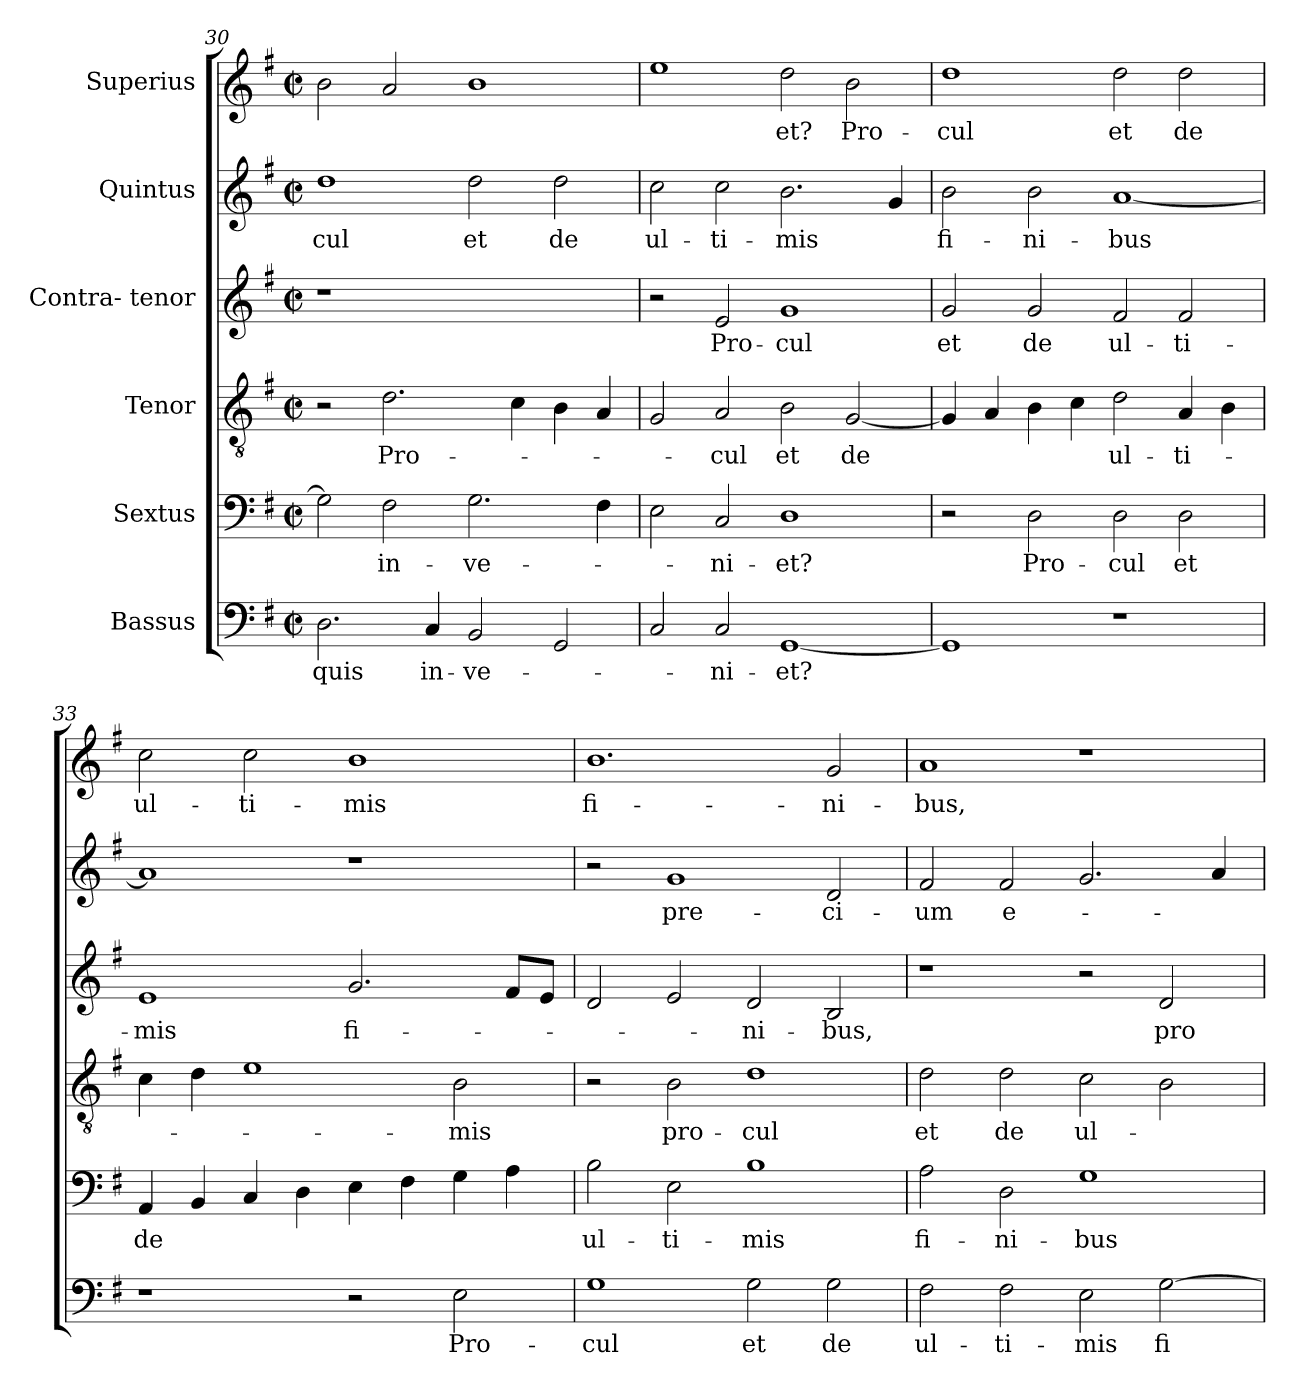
**kern	**text	**kern	**text	**kern	**text	**kern	**text	**kern	**text	**kern	**text
*part6	*part6	*part5	*part5	*part4	*part4	*part3	*part3	*part2	*part2	*part1	*part1
*staff6	*staff6	*staff5	*staff5	*staff4	*staff4	*staff3	*staff3	*staff2	*staff2	*staff1	*staff1
*I"Bassus	*	*I"Sextus	*	*I"Tenor	*	*I"Contra- tenor	*	*I"Quintus	*	*I"Superius	*
*clefF4	*	*clefF4	*	*clefGv2	*	*clefG2	*	*clefG2	*	*clefG2	*
*k[f#]	*	*k[f#]	*	*k[f#]	*	*k[f#]	*	*k[f#]	*	*k[f#]	*
*G:	*	*G:	*	*G:	*	*G:	*	*G:	*	*G:	*
*M2/2	*	*M2/2	*	*M2/2	*	*M2/2	*	*M2/2	*	*M2/2	*
*met(c|)	*	*met(c|)	*	*met(c|)	*	*met(c|)	*	*met(c|)	*	*met(c|)	*
=30	=30	=30	=30	=30	=30	=30	=30	=30	=30	=30	=30
!	!LO:LY:b	!	!	!	!	!	!	!	!LO:LY:b	!	!
2.D\	quis	2G\]	.	2r	.	1r	.	1dd	-cul	2b\	.
!	!	!	!LO:LY:b	!	!LO:LY:b	!	!	!	!	!	!
.	.	2F#\	in-	2.d\	Pro-	.	.	.	.	2a/	.
!	!LO:LY:b	!	!	!	!	!	!	!	!	!	!
4C/	in-	.	.	.	.	.	.	.	.	.	.
!	!LO:LY:b	!	!LO:LY:b	!	!	!	!	!	!LO:LY:b	!	!
2BB/	-ve-	2.G\	-ve-	.	.	1ryy	.	2dd\	et	1b	.
.	.	.	.	4c\	.	.	.	.	.	.	.
!	!	!	!	!	!	!	!	!	!LO:LY:b	!	!
2GG/	.	.	.	4B\	.	.	.	2dd\	de	.	.
.	.	4F#\	.	4A/	.	.	.	.	.	.	.
!!LO:LB:g=z
=31	=31	=31	=31	=31	=31	=31	=31	=31	=31	=31	=31
!	!	!	!	!	!	!	!	!	!LO:LY:b	!	!
2C/	.	2E\	.	2G/	.	2r	.	2cc\	ul-	1ee	.
!	!LO:LY:b	!	!LO:LY:b	!	!LO:LY:b	!	!LO:LY:b	!	!LO:LY:b	!	!
2C/	-ni-	2C/	-ni-	2A/	-cul	2e/	Pro-	2cc\	-ti-	.	.
!	!LO:LY:b	!	!LO:LY:b	!	!LO:LY:b	!	!LO:LY:b	!	!LO:LY:b	!	!LO:LY:b
[1GG	-et?	1D	-et?	2B\	et	1g	-cul	2.b\	-mis	2dd\	-et?
!	!	!	!	!	!LO:LY:b	!	!	!	!	!	!LO:LY:b
.	.	.	.	[2G/	de	.	.	.	.	2b\	Pro-
.	.	.	.	.	.	.	.	4g/	.	.	.
=32	=32	=32	=32	=32	=32	=32	=32	=32	=32	=32	=32
!	!	!	!	!	!	!	!LO:LY:b	!	!LO:LY:b	!	!LO:LY:b
1GG]	.	2r	.	4G/]	.	2g/	et	2b\	fi-	1dd	-cul
.	.	.	.	4A/	.	.	.	.	.	.	.
!	!	!	!LO:LY:b	!	!	!	!LO:LY:b	!	!LO:LY:b	!	!
.	.	2D\	Pro-	4B\	.	2g/	de	2b\	-ni-	.	.
.	.	.	.	4c\	.	.	.	.	.	.	.
!	!	!	!LO:LY:b	!	!LO:LY:b	!	!LO:LY:b	!	!LO:LY:b	!	!LO:LY:b
1r	.	2D\	-cul	2d\	ul-	2f#/	ul-	[1a	-bus	2dd\	et
!	!	!	!LO:LY:b	!	!LO:LY:b	!	!LO:LY:b	!	!	!	!LO:LY:b
.	.	2D\	et	4A/	-ti-	2f#/	-ti-	.	.	2dd\	de
.	.	.	.	4B\	.	.	.	.	.	.	.
=33	=33	=33	=33	=33	=33	=33	=33	=33	=33	=33	=33
!	!	!	!LO:LY:b	!	!	!	!LO:LY:b	!	!	!	!LO:LY:b
1r	.	4AA/	de	4c\	.	1e	-mis	1a]	.	2cc\	ul-
.	.	4BB/	.	4d\	.	.	.	.	.	.	.
!	!	!	!	!	!	!	!	!	!	!	!LO:LY:b
.	.	4C/	.	1e	.	.	.	.	.	2cc\	-ti-
.	.	4D\	.	.	.	.	.	.	.	.	.
!	!	!	!	!	!	!	!LO:LY:b	!	!	!	!LO:LY:b
2r	.	4E\	.	.	.	2.g/	fi-	1r	.	1b	-mis
.	.	4F#\	.	.	.	.	.	.	.	.	.
!	!LO:LY:b	!	!	!	!LO:LY:b	!	!	!	!	!	!
2E\	Pro-	4G\	.	2B\	-mis	.	.	.	.	.	.
.	.	4A\	.	.	.	8f#/L	.	.	.	.	.
.	.	.	.	.	.	8e/J	.	.	.	.	.
=34	=34	=34	=34	=34	=34	=34	=34	=34	=34	=34	=34
!	!LO:LY:b	!	!LO:LY:b	!	!	!	!	!	!	!	!LO:LY:b
1G	-cul	2B\	ul-	2r	.	2d/	.	2r	.	1.b	fi-
!	!	!	!LO:LY:b	!	!LO:LY:b	!	!	!	!LO:LY:b	!	!
.	.	2E\	-ti-	2B\	pro-	2e/	.	1g	pre-	.	.
!	!LO:LY:b	!	!LO:LY:b	!	!LO:LY:b	!	!LO:LY:b	!	!	!	!
2G\	et	1B	-mis	1d	-cul	2d/	-ni-	.	.	.	.
!	!LO:LY:b	!	!	!	!	!	!LO:LY:b	!	!LO:LY:b	!	!LO:LY:b
2G\	de	.	.	.	.	2B/	-bus,	2d/	-ci-	2g/	-ni-
=35	=35	=35	=35	=35	=35	=35	=35	=35	=35	=35	=35
!	!LO:LY:b	!	!LO:LY:b	!	!LO:LY:b	!	!	!	!LO:LY:b	!	!LO:LY:b
2F#\	ul-	2A\	fi-	2d\	et	1r	.	2f#/	-um	1a	-bus,
!	!LO:LY:b	!	!LO:LY:b	!	!LO:LY:b	!	!	!	!LO:LY:b	!	!
2F#\	-ti-	2D\	-ni-	2d\	de	.	.	2f#/	e-	.	.
!	!LO:LY:b	!	!LO:LY:b	!	!LO:LY:b	!	!	!	!	!	!
2E\	-mis	1G	-bus	2c\	ul-	2r	.	2.g/	.	1r	.
!	!LO:LY:b	!	!	!	!	!	!LO:LY:b	!	!	!	!
[2G\	fi-	.	.	2B\	.	2d/	pro-	.	.	.	.
.	.	.	.	.	.	.	.	4a/	.	.	.
=	=	=	=	=	=	=	=	=	=	=	=
*-	*-	*-	*-	*-	*-	*-	*-	*-	*-	*-	*-
